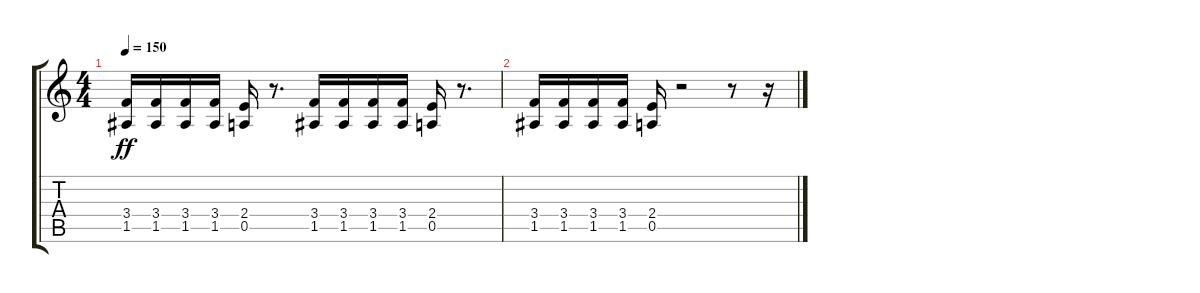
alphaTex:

\track "" {instrument distortionguitar}
\staff {score tabs}
\tuning (E4 B3 G3 D3 A2 E2) {hide}
\ts (4 4)
\tempo 150
\clef g2
\ks c
(3.4 1.5).16{dy ff} (3.4 1.5).16 (3.4 1.5).16 (3.4 1.5).16 (2.4 0.5).16 r.8{d} (3.4 1.5).16 (3.4 1.5).16 (3.4 1.5).16 (3.4 1.5).16 (2.4 0.5).16 r.8{d} |
(3.4 1.5).16 (3.4 1.5).16 (3.4 1.5).16 (3.4 1.5).16 (2.4 0.5).16 r.2 r.8 r.16
